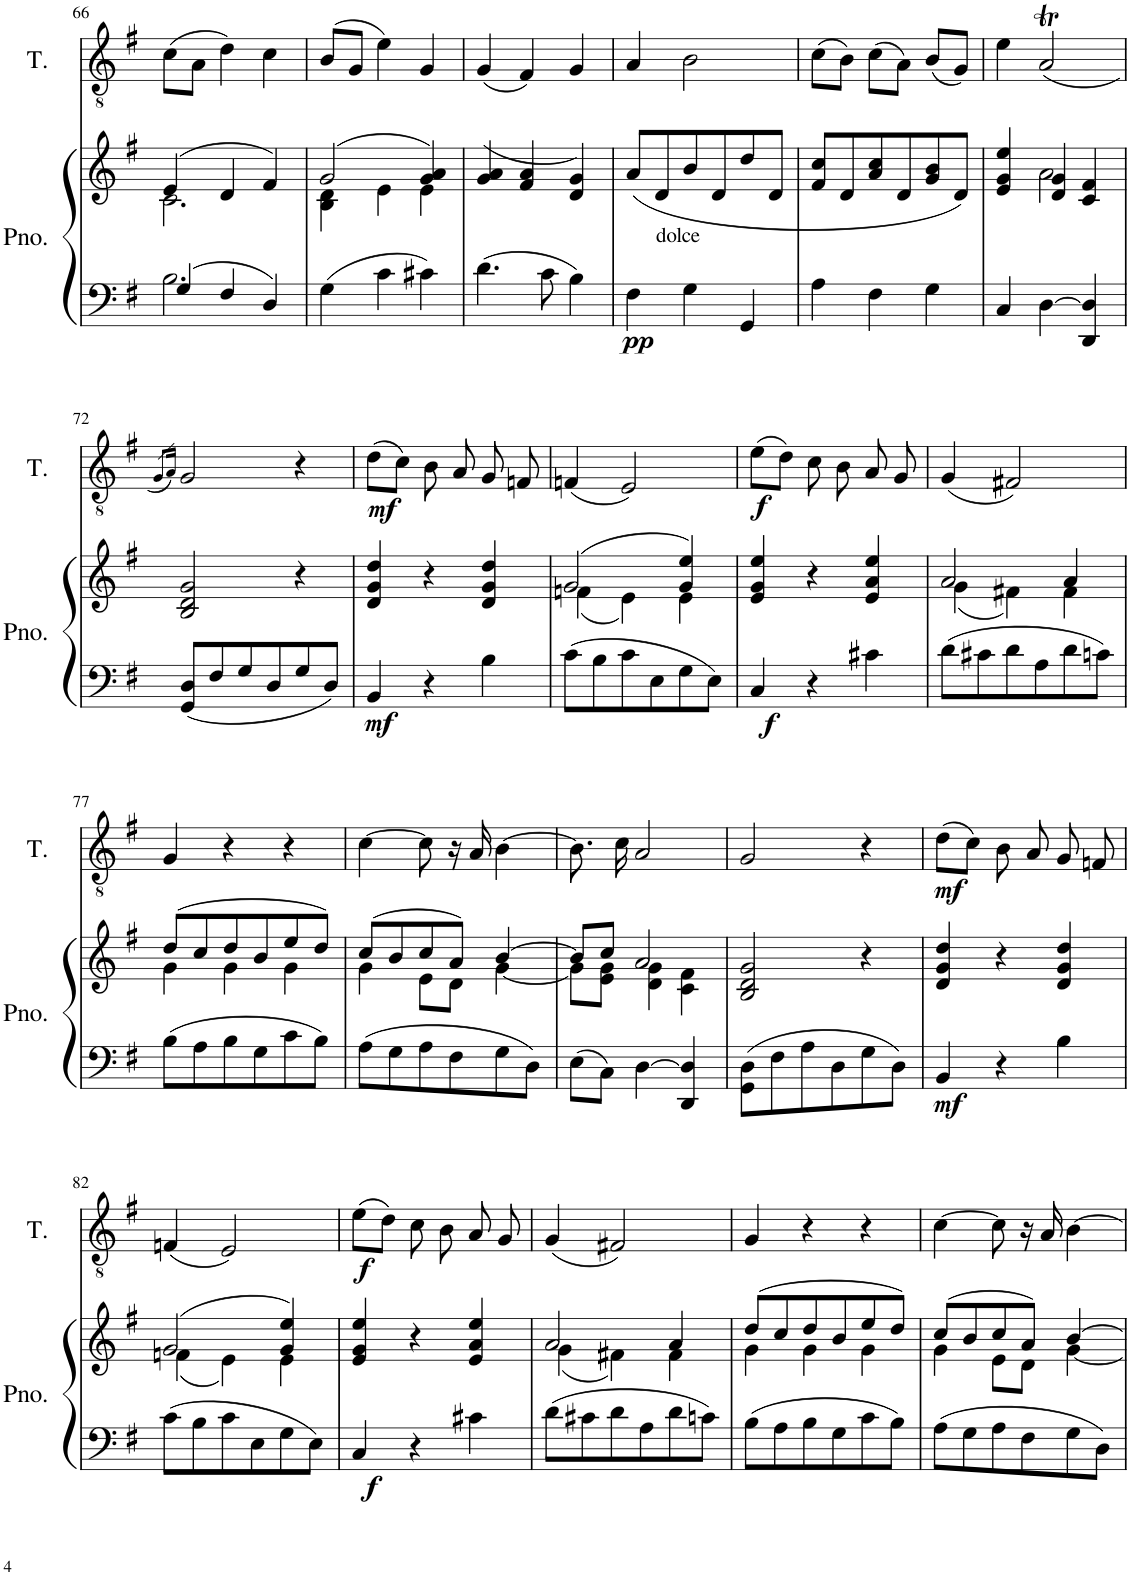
**kern	**kern	**dynam	**kern	**dynam
*part2	*part2	*part2	*part1	*part1
*staff3	*staff2	*staff2/3	*staff1	*staff1
*I"Piano	*	*	*I"Tenor	*
*I'Pno.	*	*	*I'T.	*
!!LO:PB:g=z
*clefF4	*clefG2	*	*clefGv2	*
*k[f#]	*k[f#]	*	*k[f#]	*
*M3/4	*M3/4	*	*M3/4	*
=66	=66	=66	=66	=66
*^	*^	*	*	*
4G/	2.B\	(4e/	2.c\	.	(8c\L	.
.	.	.	.	.	8A\J	.
4F#/	.	4d/	.	.	4d\)	.
4D/	.	4f#/)	.	.	4c\	.
*v	*v	*	*	*	*	*
=67	=67	=67	=67	=67	=67
4G\	(2g/	4B\ 4d\	.	(8B/L	.
.	.	.	.	8G/J	.
4c\	.	4e\	.	4e\)	.
4c#X\	4g/ 4a/)	4e\	.	4G/	.
*	*v	*v	*	*	*
=68	=68	=68	=68	=68
4.d\	(4g/ 4a/	.	(4G/	.
.	4f#/ 4a/	.	4F#/)	.
8c\	.	.	.	.
4B\	4d/ 4g/)	.	4G/	.
=69	=69	=69	=69	=69
!LO:TX:a:t=dolce	!	!	!	!
!	!	!LO:DY:b=2	!	!
4F#\	(8a/L	pp	4A/	.
.	8d/	.	.	.
4G\	8b/	.	2B\	.
.	8d/	.	.	.
4GG/	8dd/	.	.	.
.	8d/J	.	.	.
=70	=70	=70	=70	=70
4A\	8f#/ 8cc/L	.	(8c\L	.
.	8d/	.	8B\J)	.
4F#\	8a/ 8cc/	.	(8c\L	.
.	8d/	.	8A\J)	.
4G\	8g/ 8b/	.	(8B/L	.
.	8d/J)	.	8G/J)	.
=71	=71	=71	=71	=71
*	*^	*	*	*
4C/	4e/ 4g/ 4ee/	4ryy	.	4e\	.
[4D\	4d/ 4g/	2a\	.	(2AT/	.
4DD/ 4D/]	4c/ 4f#/	.	.	.	.
*	*v	*v	*	*	*
!!LO:LB:g=z
=72	=72	=72	=72	=72
.	.	.	8qG/L	.
.	.	.	16qA/Jk)	.
8GG/ 8D/L	2B/ 2d/ 2g/	.	2G/	.
8F#/	.	.	.	.
8G/	.	.	.	.
8D/	.	.	.	.
8G/	4r	.	4r	.
8D/J	.	.	.	.
=73	=73	=73	=73	=73
!	!	!LO:DY:b=2	!	!LO:DY:b
4BB/	4d/ 4g/ 4dd/	mf	(8d\L	mf
.	.	.	8c\J)	.
4r	4r	.	8B\	.
.	.	.	8A/	.
4B\	4d/ 4g/ 4dd/	.	8G/	.
.	.	.	8Fn/	.
=74	=74	=74	=74	=74
*	*^	*	*	*
8c\L	(2g/	(4fn\	.	(4Fn/	.
8B\	.	.	.	.	.
8c\	.	4e\)	.	2E/)	.
8E\	.	.	.	.	.
8G\	4g/ 4ee/)	4e\	.	.	.
8E\J	.	.	.	.	.
*	*v	*v	*	*	*
=75	=75	=75	=75	=75
!	!	!LO:DY:b=2	!	!LO:DY:b
4C/	4e/ 4g/ 4ee/	f	(8e\L	f
.	.	.	8d\J)	.
4r	4r	.	8c\	.
.	.	.	8B\	.
4c#X\	4e/ 4a/ 4ee/	.	8A/	.
.	.	.	8G/	.
=76	=76	=76	=76	=76
*	*^	*	*	*
8d\L	2a/	(4g\	.	(4G/	.
8c#X\	.	.	.	.	.
8d\	.	4f#X\)	.	2F#X/)	.
8A\	.	.	.	.	.
8d\	4a/	4f#\	.	.	.
8cn\J	.	.	.	.	.
!!LO:LB:g=z
=77	=77	=77	=77	=77	=77
8B\L	(8dd/L	4g\	.	4G/	.
8A\	8cc/	.	.	.	.
8B\	8dd/	4g\	.	4r	.
8G\	8b/	.	.	.	.
8c\	8ee/	4g\	.	4r	.
8B\J	8dd/J)	.	.	.	.
=78	=78	=78	=78	=78	=78
8A\L	(8cc/L	4g\	.	[4c\	.
8G\	8b/	.	.	.	.
8A\	8cc/	8e\L	.	8c\]	.
8F#\	8a/J)	8d\J	.	16r	.
.	.	.	.	16A/	.
8G\	[4b/	[4g\	.	[4B\	.
8D\J	.	.	.	.	.
=79	=79	=79	=79	=79	=79
8E\L	8b/L]	8g\L]	.	8.B\]	.
8C\J	8cc/J	8e\ 8g\J	.	.	.
.	.	.	.	16c\	.
[4D\	2a/	4d\ 4g\	.	2A/	.
4DD/ 4D/]	.	4c\ 4f#\	.	.	.
*	*v	*v	*	*	*
=80	=80	=80	=80	=80
8GG\ 8D\L	2B/ 2d/ 2g/	.	2G/	.
8F#\	.	.	.	.
8A\	.	.	.	.
8D\	.	.	.	.
8G\	4r	.	4r	.
8D\J	.	.	.	.
=81	=81	=81	=81	=81
!	!	!LO:DY:b=2	!	!LO:DY:b
4BB/	4d/ 4g/ 4dd/	mf	(8d\L	mf
.	.	.	8c\J)	.
4r	4r	.	8B\	.
.	.	.	8A/	.
4B\	4d/ 4g/ 4dd/	.	8G/	.
.	.	.	8Fn/	.
!!LO:LB:g=z
=82	=82	=82	=82	=82
*	*^	*	*	*
8c\L	(2g/	(4fn\	.	(4Fn/	.
8B\	.	.	.	.	.
8c\	.	4e\)	.	2E/)	.
8E\	.	.	.	.	.
8G\	4g/ 4ee/)	4e\	.	.	.
8E\J	.	.	.	.	.
*	*v	*v	*	*	*
=83	=83	=83	=83	=83
!	!	!LO:DY:b=2	!	!LO:DY:b
4C/	4e/ 4g/ 4ee/	f	(8e\L	f
.	.	.	8d\J)	.
4r	4r	.	8c\	.
.	.	.	8B\	.
4c#X\	4e/ 4a/ 4ee/	.	8A/	.
.	.	.	8G/	.
=84	=84	=84	=84	=84
*	*^	*	*	*
8d\L	2a/	(4g\	.	(4G/	.
8c#X\	.	.	.	.	.
8d\	.	4f#X\)	.	2F#X/)	.
8A\	.	.	.	.	.
8d\	4a/	4f#\	.	.	.
8cn\J	.	.	.	.	.
=85	=85	=85	=85	=85	=85
8B\L	(8dd/L	4g\	.	4G/	.
8A\	8cc/	.	.	.	.
8B\	8dd/	4g\	.	4r	.
8G\	8b/	.	.	.	.
8c\	8ee/	4g\	.	4r	.
8B\J	8dd/J)	.	.	.	.
=86	=86	=86	=86	=86	=86
8A\L	(8cc/L	4g\	.	[4c\	.
8G\	8b/	.	.	.	.
8A\	8cc/	8e\L	.	8c\]	.
8F#\	8a/J)	8d\J	.	16r	.
.	.	.	.	16A/	.
8G\	[4b/	[4g\	.	[4B\	.
8D\J	.	.	.	.	.
*	*v	*v	*	*	*
=	=	=	=	=
*-	*-	*-	*-	*-
